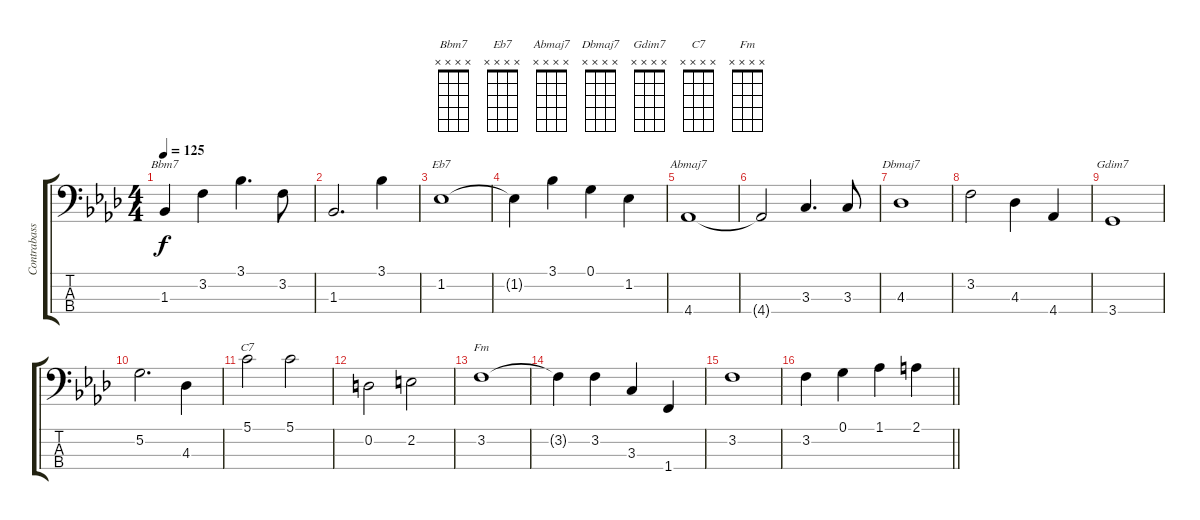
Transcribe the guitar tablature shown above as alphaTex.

\track ("Contrabass" "Contrabass") {instrument fretlessbass}
\staff {score tabs}
\tuning (G2 D2 A1 E1) {hide}
\chord ("Bbm7" x x x x)
\chord ("Eb7" x x x x)
\chord ("Abmaj7" x x x x)
\chord ("Dbmaj7" x x x x)
\chord ("Gdim7" x x x x)
\chord ("C7" x x x x)
\chord ("Fm" x x x x)
\ts (4 4)
\tempo 125
\clef f4
\ks fminor
1.3{t}.4{ch "Bbm7" dy f} 3.2.4 3.1.4{d} 3.2.8 |
1.3.2{d} 3.1.4 |
1.2.1{ch "Eb7"} |
1.2{t}.4 3.1.4 0.1.4 1.2.4 |
4.4.1{ch "Abmaj7"} |
4.4{t}.2 3.3.4{d} 3.3.8 |
4.3.1{ch "Dbmaj7"} |
3.2.2 4.3.4 4.4.4 |
3.4.1{ch "Gdim7"} |
5.2.2{d} 4.3.4 |
5.1.2{ch "C7"} 5.1.2 |
0.2.2 2.2.2 |
3.2.1{ch "Fm"} |
3.2{t}.4 3.2.4 3.3.4 1.4.4 |
3.2.1 |
\barLineRight lightlight
3.2.4 0.1.4 1.1.4 2.1.4
